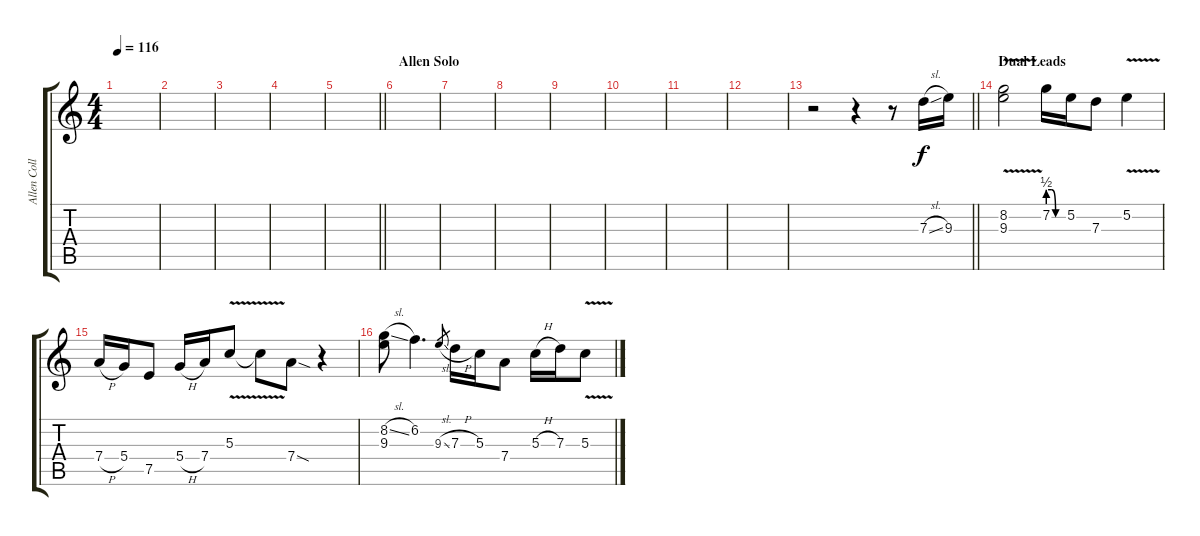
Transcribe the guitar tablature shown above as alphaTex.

\track ("Allen Collins - Solos I" "Allen Coll") {instrument overdrivenguitar}
\staff {score tabs}
\tuning (E4 B3 G3 D3 A2 E2) {hide}
\ts (4 4)
\tempo 116
\clef g2
\ks c
|
|
|
|
\barLineRight lightlight
|
\section ("" "Allen Solo")
|
|
|
|
|
|
|
\barLineRight lightlight
r.2 r.4 r.8 7.3{sl}.16 9.3.16 |
\section ("" "Dual Leads")
(8.2{v} 9.3{v}).2 7.2{be (custom 0 2 15 2 30 0 60 0)}.16 5.2.16 7.3.8 5.2{v}.4 |
7.4{h}.16 5.4.16 7.5.8 5.4{h}.16 7.4.16 5.3{v}.8 5.3{t}.8 7.4{sod}.8 r.4 |
(8.2{sl} 9.3).8 6.2.4{d} 9.3{sl}.8{gr} 7.3{h}.16 5.3.16 7.4.8 5.3{h}.16 7.3.16 5.3{v}.8
